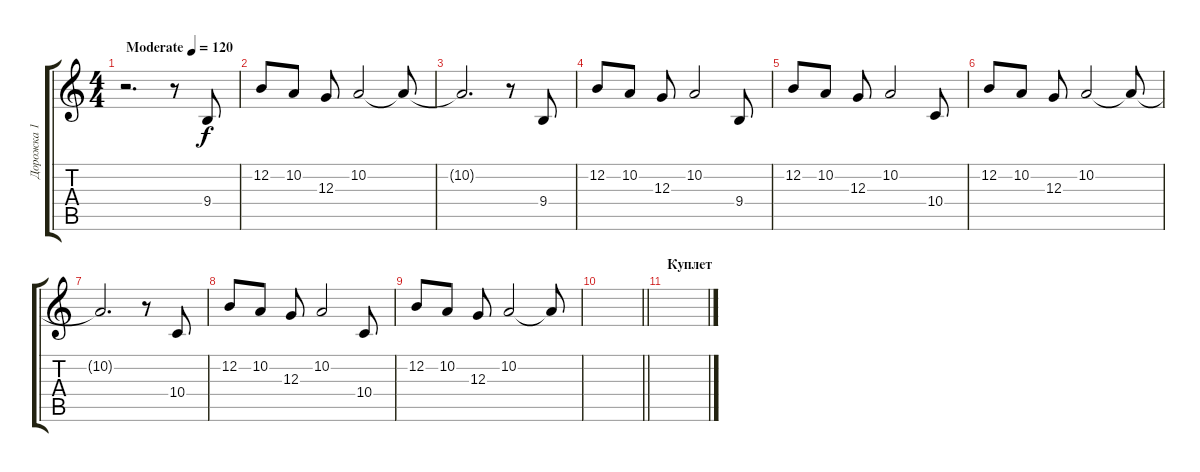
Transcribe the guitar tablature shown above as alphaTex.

\track ("Дорожка 1" "Дорожка 1") {instrument acousticgrandpiano}
\staff {score tabs}
\tuning (E4 B3 G3 D3 A2 E2) {hide}
\ts (4 4)
\tempo (120 "Moderate")
\clef g2
\ks c
r.2{d dy f instrument acousticgrandpiano} r.8 9.4.8 |
12.2.8 10.2.8 12.3.8 10.2.2 10.2{t}.8 |
10.2{t}.2{d} r.8 9.4.8 |
12.2.8 10.2.8 12.3.8 10.2.2 9.4.8 |
12.2.8 10.2.8 12.3.8 10.2.2 10.4.8 |
12.2.8 10.2.8 12.3.8 10.2.2 10.2{t}.8 |
10.2{t}.2{d} r.8 10.4.8 |
12.2.8 10.2.8 12.3.8 10.2.2 10.4.8 |
12.2.8 10.2.8 12.3.8 10.2.2 10.2{t}.8 |
\barLineRight lightlight
|
\section ("" "Куплет")
